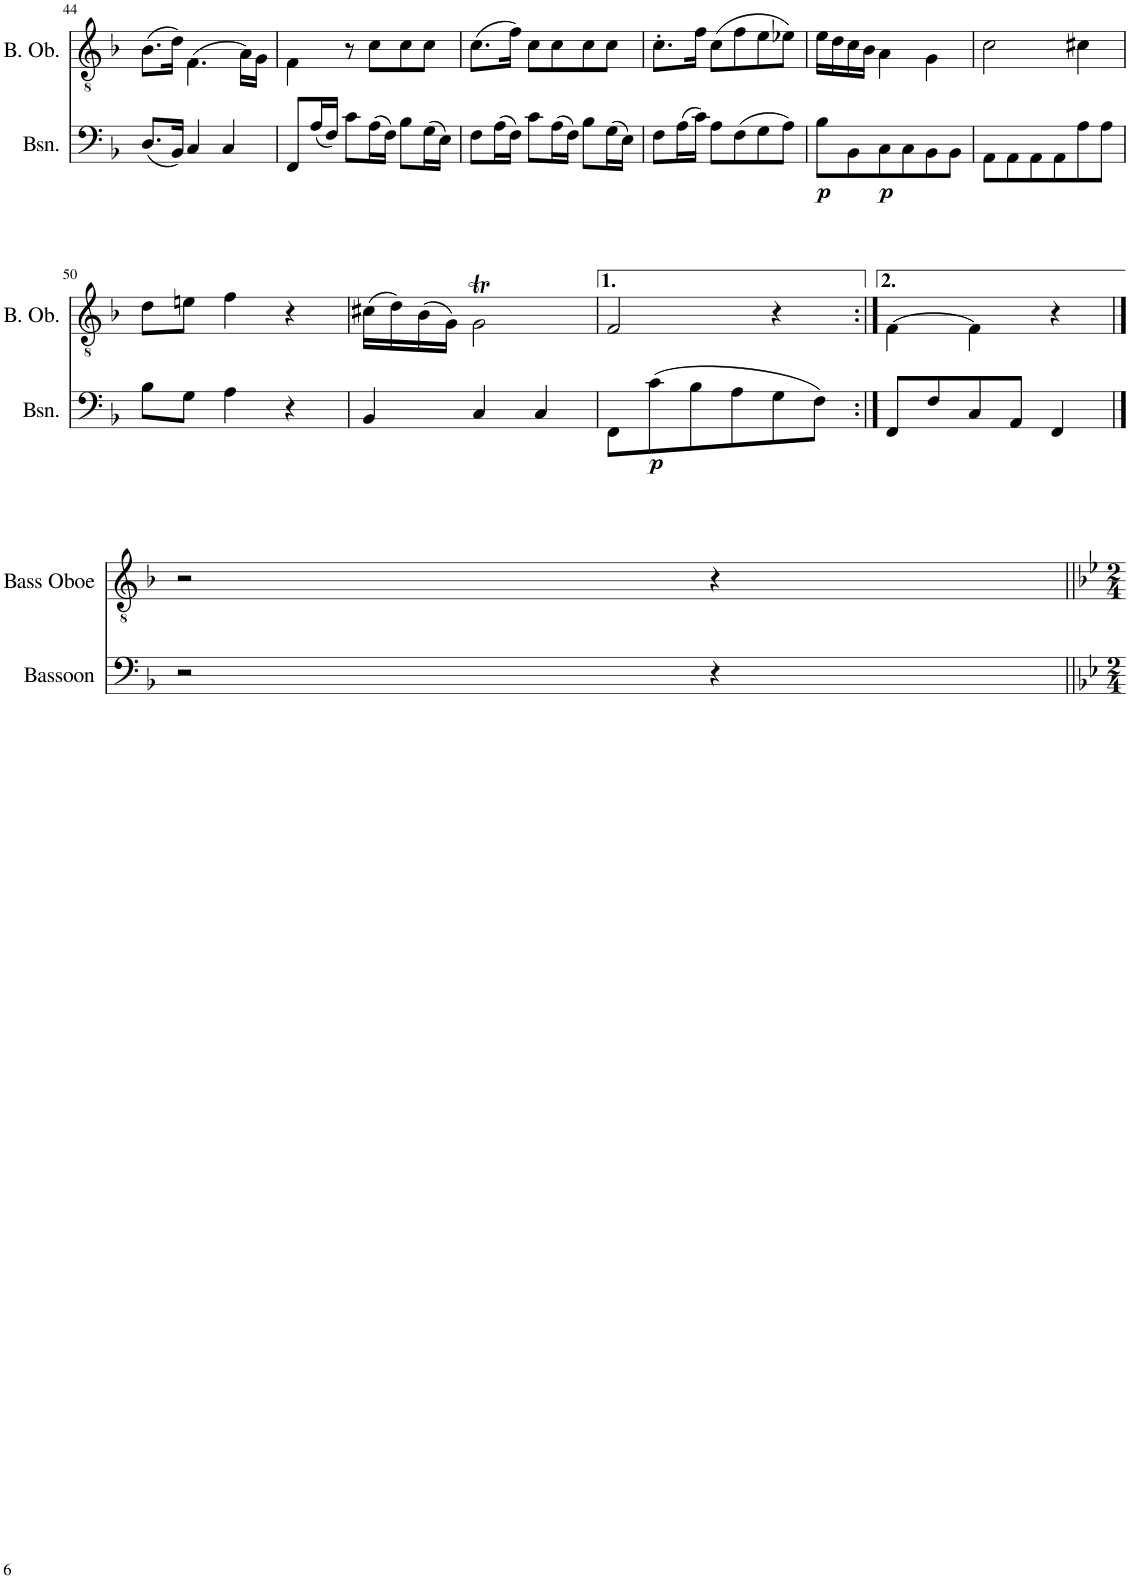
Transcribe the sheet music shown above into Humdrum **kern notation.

**kern	**dynam	**kern
*part2	*part2	*part1
*staff2	*staff2	*staff1
*I"Bassoon	*	*I"Bass Oboe
*I'Bsn.	*	*I'B. Ob.
!!LO:PB:g=z
*clefF4	*	*clefGv2
*k[b-]	*	*k[b-]
*M3/4	*	*M3/4
=44	=44	=44
(<8.D/L	.	(>8.B-\L
16BB-/Jk)	.	16d\Jk)
4C/	.	(>4.F\
4C/	.	.
.	.	16A\LL)
.	.	16G\JJ
=45	=45	=45
8FF/L	.	4F\
(<16A/L	.	.
16F/JJ)	.	.
8c\L	.	8r
(>16A\L	.	8c\L
16F\JJ)	.	.
8B-\L	.	8c\
(>16G\L	.	8c\J
16E\JJ)	.	.
=46	=46	=46
8F\L	.	(>8.c\L
(>16A\L	.	.
16F\JJ)	.	16f\Jk)
8c\L	.	8c\L
(>16A\L	.	8c\
16F\JJ)	.	.
8B-\L	.	8c\
(>16G\L	.	8c\J
16E\JJ)	.	.
=47	=47	=47
8F\L	.	8.c'\L
(>16A\L	.	.
16c\JJ)	.	16f\Jk
8A\L	.	(>8c\L
(>8F\	.	8f\
8G\	.	8e\
8A\J)	.	8e-X\J)
=48	=48	=48
!	!LO:DY:b	!
8B-\L	p	16e\LL
.	.	16d\
8BB-\	.	16c\
.	.	16B-\JJ
!	!LO:DY:b	!
8C\	p	4A\
8C\	.	.
8BB-\	.	4G\
8BB-\J	.	.
=49	=49	=49
8AA\L	.	2c\
8AA\	.	.
8AA\	.	.
8AA\	.	.
8A\	.	4c#X\
8A\J	.	.
!!LO:LB:g=z
=50	=50	=50
8B-\L	.	8d\L
8G\J	.	8en\J
4A\	.	4f\
4r	.	4r
=51	=51	=51
4BB-/	.	(>16c#X\LL
.	.	16d\)
.	.	(>16B-\
.	.	16G\JJ)
4C/	.	2GT\
4C/	.	.
=52	=52	=52
8FF\L	.	2F/
!	!LO:DY:b	!
(>8c\	p	.
8B-\	.	.
8A\	.	.
8G\	.	4r
8F\J)	.	.
=53:|!	=53:|!	=53:|!
8FF/L	.	[4F\
8F/	.	.
8C/	.	4F\]
8AA/J	.	.
4FF/	.	4r
!!LO:LB:g=z
==	==	==
2r	.	2r
4r	.	4r
=||	=||	=||
*-	*-	*-
